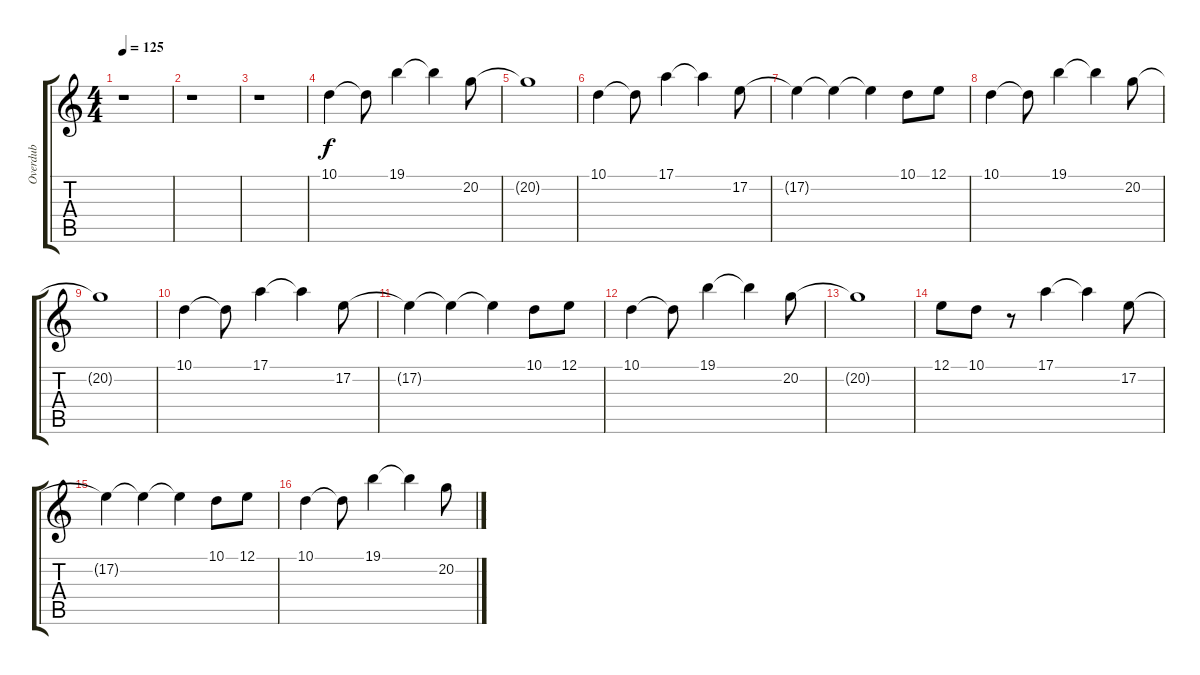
\track ("Overdub" "Overdub") {instrument acousticgrandpiano}
\staff {score tabs}
\tuning (E4 B3 G3 D3 A2 E2) {hide}
\ts (4 4)
\tempo 125
\clef g2
\ks c
r.1{dy f} |
r.1 |
r.1 |
10.1.4 10.1{t}.8 19.1.4 19.1{t}.4 20.2.8 |
20.2{t}.1 |
10.1.4 10.1{t}.8 17.1.4 17.1{t}.4 17.2.8 |
17.2{t}.4 17.2{t}.4 17.2{t}.4 10.1.8 12.1.8 |
10.1.4 10.1{t}.8 19.1.4 19.1{t}.4 20.2.8 |
20.2{t}.1 |
10.1.4 10.1{t}.8 17.1.4 17.1{t}.4 17.2.8 |
17.2{t}.4 17.2{t}.4 17.2{t}.4 10.1.8 12.1.8 |
10.1.4 10.1{t}.8 19.1.4 19.1{t}.4 20.2.8 |
20.2{t}.1 |
12.1.8 10.1.8 r.8 17.1.4 17.1{t}.4 17.2.8 |
17.2{t}.4 17.2{t}.4 17.2{t}.4 10.1.8 12.1.8 |
10.1.4 10.1{t}.8 19.1.4 19.1{t}.4 20.2.8
